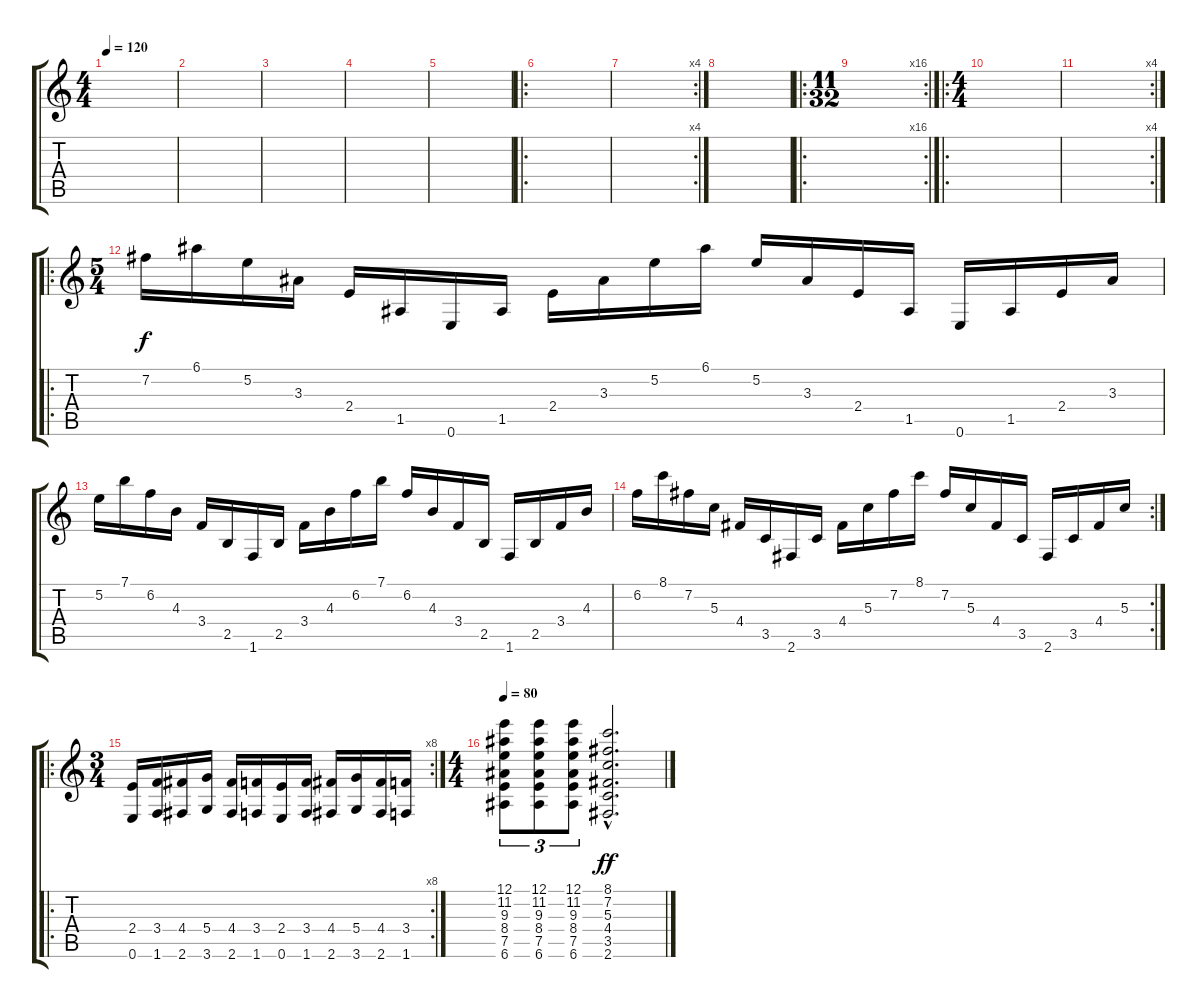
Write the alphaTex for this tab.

\track "" {instrument acousticguitarsteel}
\staff {score tabs}
\tuning (E4 B3 G3 D3 A2 E2) {hide}
\ts (4 4)
\tempo 120
\clef g2
\ks c
|
|
|
|
|
\ro
|
\rc 4
|
|
\ro
\rc 16
\ts (11 32)
|
\ro
\ts (4 4)
|
\rc 4
|
\ro
\ts (5 4)
7.2.16 6.1.16 5.2.16 3.3.16 2.4.16 1.5.16 0.6.16 1.5.16 2.4.16 3.3.16 5.2.16 6.1.16 5.2.16 3.3.16 2.4.16 1.5.16 0.6.16 1.5.16 2.4.16 3.3.16 |
5.2.16 7.1.16 6.2.16 4.3.16 3.4.16 2.5.16 1.6.16 2.5.16 3.4.16 4.3.16 6.2.16 7.1.16 6.2.16 4.3.16 3.4.16 2.5.16 1.6.16 2.5.16 3.4.16 4.3.16 |
\rc 2
6.2.16 8.1.16 7.2.16 5.3.16 4.4.16 3.5.16 2.6.16 3.5.16 4.4.16 5.3.16 7.2.16 8.1.16 7.2.16 5.3.16 4.4.16 3.5.16 2.6.16 3.5.16 4.4.16 5.3.16 |
\ro
\rc 8
\ts (3 4)
(2.4 0.6).16{instrument distortionguitar} (3.4 1.6).16 (4.4 2.6).16 (5.4 3.6).16 (4.4 2.6).16 (3.4 1.6).16 (2.4 0.6).16 (3.4 1.6).16 (4.4 2.6).16 (5.4 3.6).16 (4.4 2.6).16 (3.4 1.6).16 |
\ts (4 4)
\tempo 80
(12.1 11.2 9.3 8.4 7.5 6.6).8{tu (3 2) balance 8 instrument acousticguitarsteel} (12.1 11.2 9.3 8.4 7.5 6.6).8{tu (3 2)} (12.1 11.2 9.3 8.4 7.5 6.6).8{tu (3 2)} (8.1{hac} 7.2{hac} 5.3{hac} 4.4{hac} 3.5{hac} 2.6{hac}).2{d dy ff}
